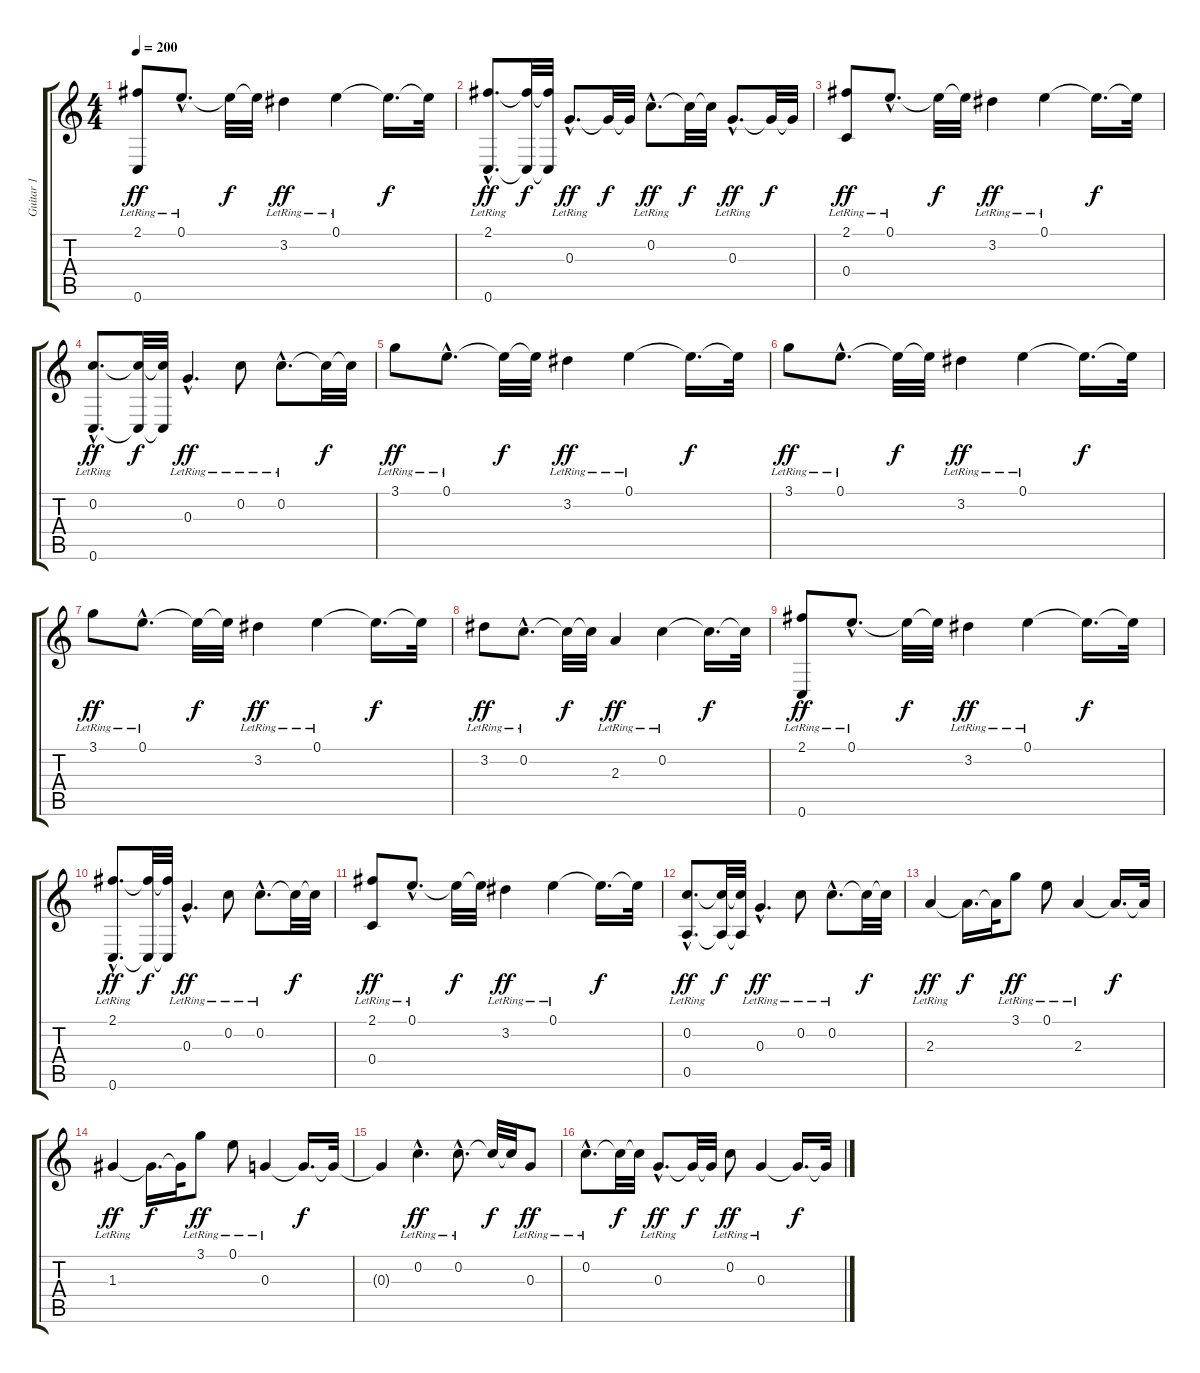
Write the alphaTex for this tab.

\track ("Guitar 1" "Guitar 1") {instrument acousticguitarsteel}
\staff {score tabs}
\tuning (E4 C4 G3 C3 A2 C2) {hide}
\ts (4 4)
\tempo 200
\clef g2
\ks c
(2.1{lr} 0.6{lr}).8{dy ff} 0.1{hac lr}.8{d} 0.1{t}.32{dy f} 0.1{t}.32 3.2{lr}.4{dy ff} 0.1{lr}.4 0.1{t}.16{d dy f} 0.1{t}.32 |
(2.1{hac lr} 0.6{hac lr}).8{d dy ff} (2.1{t} 0.6{t}).32{dy f} (2.1{t} 0.6{t}).32 0.3{hac lr}.8{d dy ff} 0.3{t}.32{dy f} 0.3{t}.32 0.2{hac lr}.8{d dy ff} 0.2{t}.32{dy f} 0.2{t}.32 0.3{hac lr}.8{d dy ff} 0.3{t}.32{dy f} 0.3{t}.32 |
(2.1{lr} 0.4{lr}).8{dy ff} 0.1{hac lr}.8{d} 0.1{t}.32{dy f} 0.1{t}.32 3.2{lr}.4{dy ff} 0.1{lr}.4 0.1{t}.16{d dy f} 0.1{t}.32 |
(0.2{hac} 0.6{hac lr}).8{d dy ff} (0.2{t} 0.6{t}).32{dy f} (0.2{t} 0.6{t}).32 0.3{hac lr}.4{d dy ff} 0.2{lr}.8 0.2{hac lr}.8{d} 0.2{t}.32{dy f} 0.2{t}.32 |
3.1{lr}.8{dy ff} 0.1{hac lr}.8{d} 0.1{t}.32{dy f} 0.1{t}.32 3.2{lr}.4{dy ff} 0.1{lr}.4 0.1{t}.16{d dy f} 0.1{t}.32 |
3.1{lr}.8{dy ff} 0.1{hac lr}.8{d} 0.1{t}.32{dy f} 0.1{t}.32 3.2{lr}.4{dy ff} 0.1{lr}.4 0.1{t}.16{d dy f} 0.1{t}.32 |
3.1{lr}.8{dy ff} 0.1{hac lr}.8{d} 0.1{t}.32{dy f} 0.1{t}.32 3.2{lr}.4{dy ff} 0.1{lr}.4 0.1{t}.16{d dy f} 0.1{t}.32 |
3.2{lr}.8{dy ff} 0.2{hac lr}.8{d} 0.2{t}.32{dy f} 0.2{t}.32 2.3{lr}.4{dy ff} 0.2{lr}.4 0.2{t}.16{d dy f} 0.2{t}.32 |
(2.1{lr} 0.6{lr}).8{dy ff} 0.1{hac lr}.8{d} 0.1{t}.32{dy f} 0.1{t}.32 3.2{lr}.4{dy ff} 0.1{lr}.4 0.1{t}.16{d dy f} 0.1{t}.32 |
(2.1{hac lr} 0.6{hac lr}).8{d dy ff} (2.1{t} 0.6{t}).32{dy f} (2.1{t} 0.6{t}).32 0.3{hac lr}.4{d dy ff} 0.2{lr}.8 0.2{hac lr}.8{d} 0.2{t}.32{dy f} 0.2{t}.32 |
(2.1{lr} 0.4{lr}).8{dy ff} 0.1{hac lr}.8{d} 0.1{t}.32{dy f} 0.1{t}.32 3.2{lr}.4{dy ff} 0.1{lr}.4 0.1{t}.16{d dy f} 0.1{t}.32 |
(0.2{hac lr} 0.5{hac}).8{d dy ff} (0.2{t} 0.5{t}).32{dy f} (0.2{t} 0.5{t}).32 0.3{hac lr}.4{d dy ff} 0.2{lr}.8 0.2{hac lr}.8{d} 0.2{t}.32{dy f} 0.2{t}.32 |
2.3{lr}.4{dy ff} 2.3{t}.16{d dy f} 2.3{t}.32 3.1{lr}.8{dy ff} 0.1{lr}.8 2.3{lr}.4 2.3{t}.16{d dy f} 2.3{t}.32 |
1.3{lr}.4{dy ff} 1.3{t}.16{d dy f} 1.3{t}.32 3.1{lr}.8{dy ff} 0.1{lr}.8 0.3{lr}.4 0.3{t}.16{d dy f} 0.3{t}.32 |
0.3{t}.4 0.2{hac lr}.4{d dy ff} 0.2{hac lr}.8{d} 0.2{t}.32{dy f} 0.2{t}.32 0.3{lr}.8{dy ff} |
0.2{hac lr}.8{d} 0.2{t}.32{dy f} 0.2{t}.32 0.3{hac lr}.8{d dy ff} 0.3{t}.32{dy f} 0.3{t}.32 0.2{lr}.8{dy ff} 0.3{lr}.4 0.3{t}.16{d dy f} 0.3{t}.32
